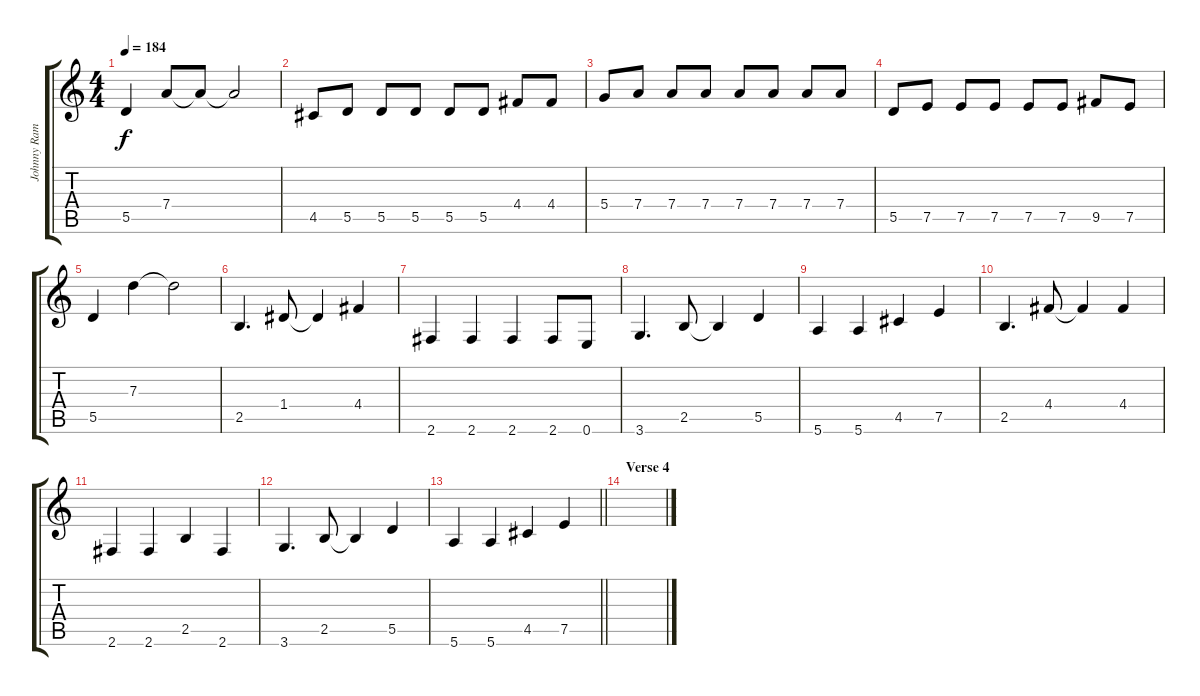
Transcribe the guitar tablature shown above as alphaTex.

\track ("Johnny Ramone (Solo)" "Johnny Ram") {instrument overdrivenguitar}
\staff {score tabs}
\tuning (E4 B3 G3 D3 A2 E2) {hide}
\ts (4 4)
\tempo 184
\clef g2
\ks c
5.5.4{dy f} 7.4.8 7.4{t}.8 7.4{t}.2 |
4.5.8 5.5.8 5.5.8 5.5.8 5.5.8 5.5.8 4.4.8 4.4.8 |
5.4.8 7.4.8 7.4.8 7.4.8 7.4.8 7.4.8 7.4.8 7.4.8 |
5.5.8 7.5.8 7.5.8 7.5.8 7.5.8 7.5.8 9.5.8 7.5.8 |
5.5.4 7.3.4 7.3{t}.2 |
2.5.4{d} 1.4.8 1.4{t}.4 4.4.4 |
2.6.4 2.6.4 2.6.4 2.6.8 0.6.8 |
3.6.4{d} 2.5.8 2.5{t}.4 5.5.4 |
5.6.4 5.6.4 4.5.4 7.5.4 |
2.5.4{d} 4.4.8 4.4{t}.4 4.4.4 |
2.6.4 2.6.4 2.5.4 2.6.4 |
3.6.4{d} 2.5.8 2.5{t}.4 5.5.4 |
\barLineRight lightlight
5.6.4 5.6.4 4.5.4 7.5.4 |
\section ("" "Verse 4")
